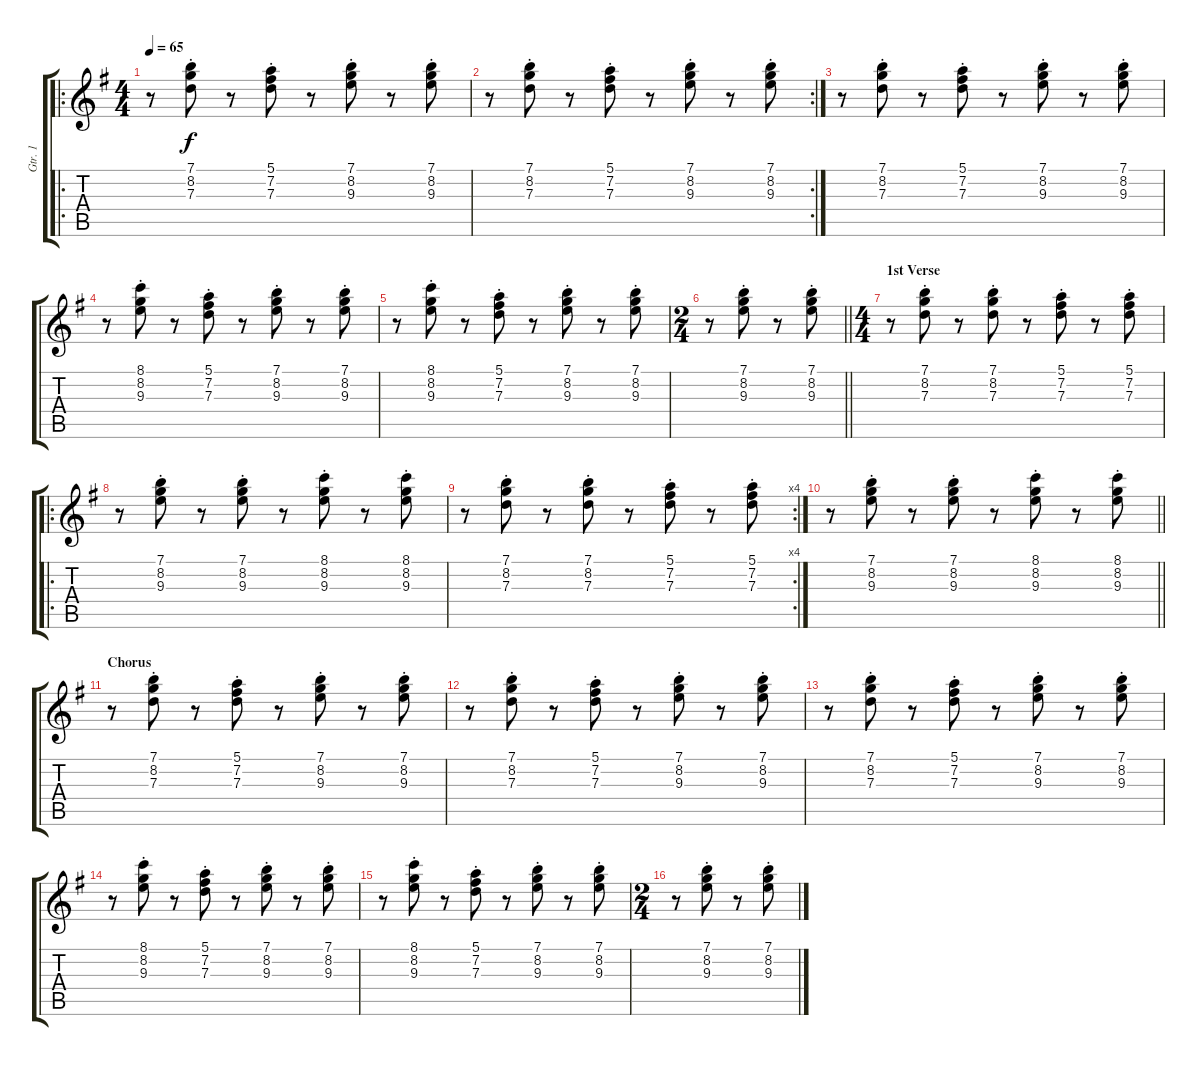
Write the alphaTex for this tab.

\track ("Gtr. 1" "Gtr. 1") {instrument electricguitarclean}
\staff {score tabs}
\tuning (E4 B3 G3 D3 A2 E2) {hide}
\ro
\ts (4 4)
\tempo 65
\clef g2
\ks g
r.8{dy f instrument electricguitarclean} (7.1{st} 8.2{st} 7.3{st}).8 r.8 (5.1{st} 7.2{st} 7.3{st}).8 r.8 (7.1{st} 8.2{st} 9.3{st}).8 r.8 (7.1{st} 8.2{st} 9.3{st}).8 |
\rc 2
r.8 (7.1{st} 8.2{st} 7.3{st}).8 r.8 (5.1{st} 7.2{st} 7.3{st}).8 r.8 (7.1{st} 8.2{st} 9.3{st}).8 r.8 (7.1{st} 8.2{st} 9.3{st}).8 |
r.8 (7.1{st} 8.2{st} 7.3{st}).8 r.8 (5.1{st} 7.2{st} 7.3{st}).8 r.8 (7.1{st} 8.2{st} 9.3{st}).8 r.8 (7.1{st} 8.2{st} 9.3{st}).8 |
r.8 (8.1{st} 8.2{st} 9.3{st}).8 r.8 (5.1{st} 7.2{st} 7.3{st}).8 r.8 (7.1{st} 8.2{st} 9.3{st}).8 r.8 (7.1{st} 8.2{st} 9.3{st}).8 |
r.8 (8.1{st} 8.2{st} 9.3{st}).8 r.8 (5.1{st} 7.2{st} 7.3{st}).8 r.8 (7.1{st} 8.2{st} 9.3{st}).8 r.8 (7.1{st} 8.2{st} 9.3{st}).8 |
\ts (2 4)
\barLineRight lightlight
r.8 (7.1{st} 8.2{st} 9.3{st}).8 r.8 (7.1{st} 8.2{st} 9.3{st}).8 |
\ts (4 4)
\section ("" "1st Verse")
r.8 (7.1{st} 8.2{st} 7.3{st}).8 r.8 (7.1{st} 8.2{st} 7.3{st}).8 r.8 (5.1{st} 7.2{st} 7.3{st}).8 r.8 (5.1{st} 7.2{st} 7.3{st}).8 |
\ro
r.8 (7.1{st} 8.2{st} 9.3{st}).8 r.8 (7.1{st} 8.2{st} 9.3{st}).8 r.8 (8.1{st} 8.2{st} 9.3{st}).8 r.8 (8.1{st} 8.2{st} 9.3{st}).8 |
\rc 4
r.8 (7.1{st} 8.2{st} 7.3{st}).8 r.8 (7.1{st} 8.2{st} 7.3{st}).8 r.8 (5.1{st} 7.2{st} 7.3{st}).8 r.8 (5.1{st} 7.2{st} 7.3{st}).8 |
\barLineRight lightlight
r.8 (7.1{st} 8.2{st} 9.3{st}).8 r.8 (7.1{st} 8.2{st} 9.3{st}).8 r.8 (8.1{st} 8.2{st} 9.3{st}).8 r.8 (8.1{st} 8.2{st} 9.3{st}).8 |
\section ("" "Chorus")
r.8 (7.1{st} 8.2{st} 7.3{st}).8 r.8 (5.1{st} 7.2{st} 7.3{st}).8 r.8 (7.1{st} 8.2{st} 9.3{st}).8 r.8 (7.1{st} 8.2{st} 9.3{st}).8 |
r.8 (7.1{st} 8.2{st} 7.3{st}).8 r.8 (5.1{st} 7.2{st} 7.3{st}).8 r.8 (7.1{st} 8.2{st} 9.3{st}).8 r.8 (7.1{st} 8.2{st} 9.3{st}).8 |
r.8 (7.1{st} 8.2{st} 7.3{st}).8 r.8 (5.1{st} 7.2{st} 7.3{st}).8 r.8 (7.1{st} 8.2{st} 9.3{st}).8 r.8 (7.1{st} 8.2{st} 9.3{st}).8 |
r.8 (8.1{st} 8.2{st} 9.3{st}).8 r.8 (5.1{st} 7.2{st} 7.3{st}).8 r.8 (7.1{st} 8.2{st} 9.3{st}).8 r.8 (7.1{st} 8.2{st} 9.3{st}).8 |
r.8 (8.1{st} 8.2{st} 9.3{st}).8 r.8 (5.1{st} 7.2{st} 7.3{st}).8 r.8 (7.1{st} 8.2{st} 9.3{st}).8 r.8 (7.1{st} 8.2{st} 9.3{st}).8 |
\ts (2 4)
r.8 (7.1{st} 8.2{st} 9.3{st}).8 r.8 (7.1{st} 8.2{st} 9.3{st}).8
